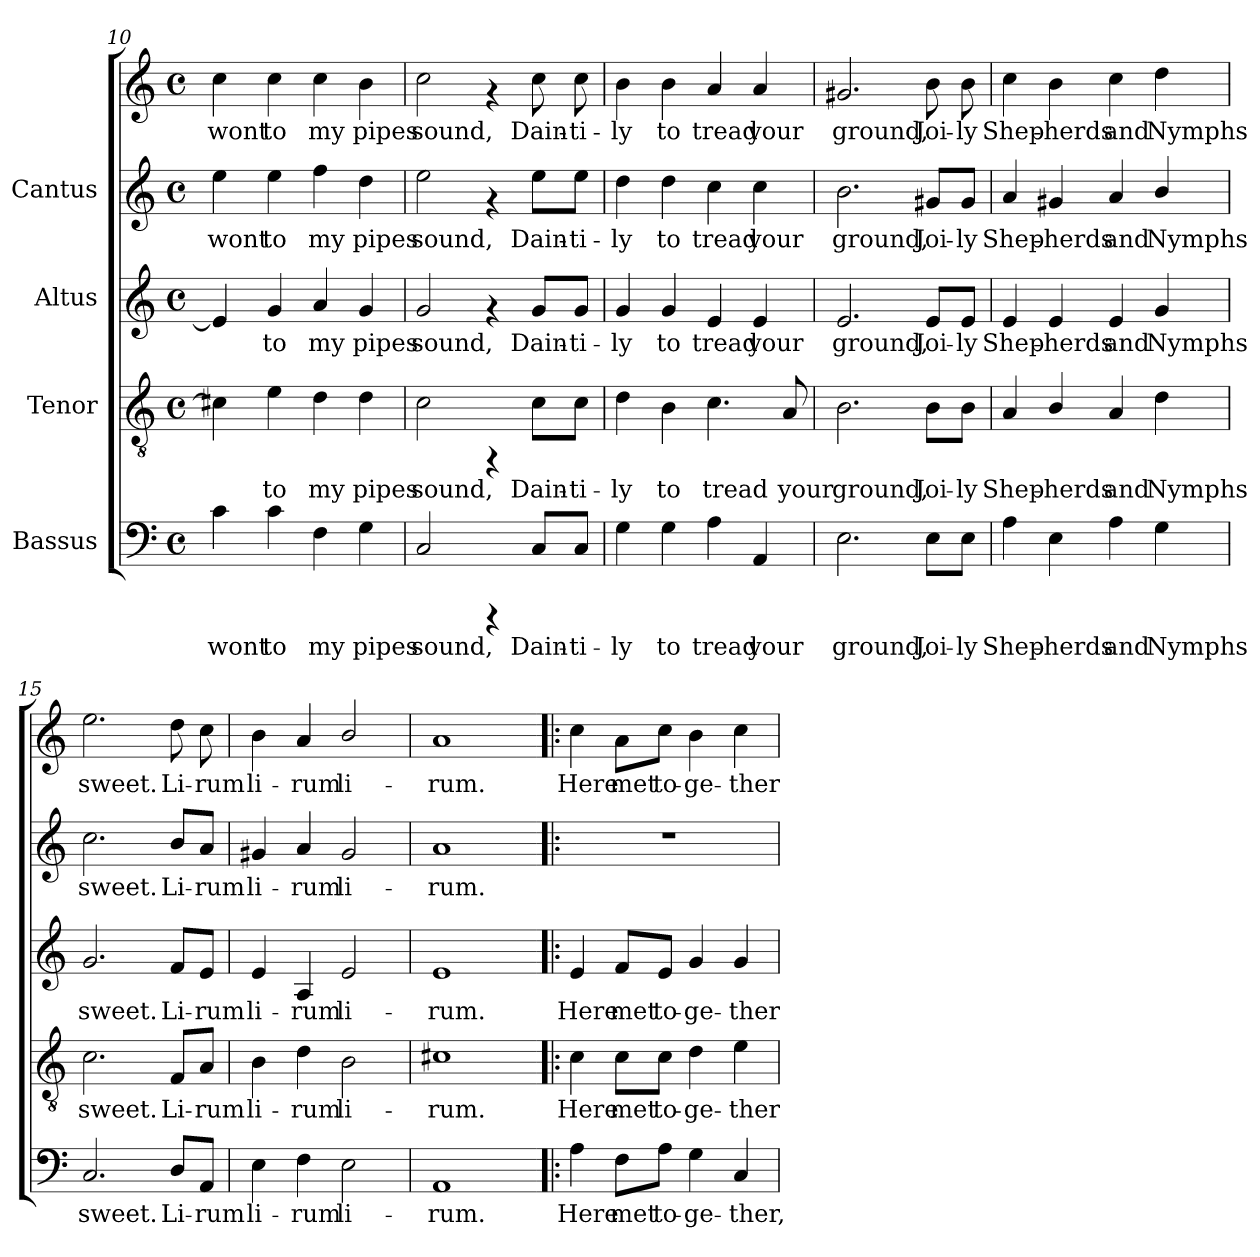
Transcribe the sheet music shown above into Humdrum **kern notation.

**kern	**text	**kern	**text	**kern	**text	**kern	**text	**kern	**text
*part4	*part4	*part3	*part3	*part2	*part2	*part1	*part1	*part1	*part1
*staff5	*staff5	*staff4	*staff4	*staff3	*staff3	*staff2	*staff2	*staff1	*staff1
*I"Bassus	*	*I"Tenor	*	*I"Altus	*	*I"Cantus	*	*	*
*clefF4	*	*clefGv2	*	*clefG2	*	*clefG2	*	*clefG2	*
*M4/4	*	*M4/4	*	*M4/4	*	*M4/4	*	*M4/4	*
*met(c)	*	*met(c)	*	*met(c)	*	*met(c)	*	*met(c)	*
=10	=10	=10	=10	=10	=10	=10	=10	=10	=10
!	!LO:LY:b:cj	!	!LO:LY:b:cj	!	!LO:LY:b:cj	!	!LO:LY:b:cj	!	!LO:LY:b
4c\	wont	4c#X\]	.	4e/]	.	4ee\	wont	4cc\	wont
!	!LO:LY:b:cj	!	!LO:LY:b:cj	!	!LO:LY:b:cj	!	!LO:LY:b:cj	!	!LO:LY:b
4c\	to	4e\	to	4g/	to	4ee\	to	4cc\	to
!	!LO:LY:b:cj	!	!LO:LY:b:cj	!	!LO:LY:b:cj	!	!LO:LY:b:cj	!	!LO:LY:b
4F\	my	4d\	my	4a/	my	4ff\	my	4cc\	my
!	!LO:LY:b:cj	!	!LO:LY:b:cj	!	!LO:LY:b:cj	!	!LO:LY:b:cj	!	!LO:LY:b
4G\	pipes	4d\	pipes	4g/	pipes	4dd\	pipes	4b\	pipes
=11	=11	=11	=11	=11	=11	=11	=11	=11	=11
!	!LO:LY:b:cj	!	!LO:LY:b:cj	!	!LO:LY:b:cj	!	!LO:LY:b:cj	!	!LO:LY:b
2C/	sound,	2c\	sound,	2g/	sound,	2ee\	-sound,	2cc\	sound,
4rCCC	.	4rFF	.	4rf	.	4rf	.	4rf	.
!	!LO:LY:b:cj	!	!LO:LY:b:cj	!	!LO:LY:b:cj	!	!LO:LY:b:cj	!	!LO:LY:b
8C/L	Dain-	8c\L	Dain-	8g/L	Dain-	8ee\L	Dain-	8cc\	Dain-
!	!LO:LY:b:cj	!	!LO:LY:b:cj	!	!LO:LY:b:cj	!	!LO:LY:b:cj	!	!LO:LY:b
8C/J	-ti-	8c\J	-ti-	8g/J	-ti-	8ee\J	-ti-	8cc\	-ti-
=12	=12	=12	=12	=12	=12	=12	=12	=12	=12
!	!LO:LY:b:cj	!	!LO:LY:b:cj	!	!LO:LY:b:cj	!	!LO:LY:b:cj	!	!LO:LY:b
4G\	-ly	4d\	-ly	4g/	-ly	4dd\	ly	4b\	-ly
!	!LO:LY:b:cj	!	!LO:LY:b:cj	!	!LO:LY:b:cj	!	!LO:LY:b:cj	!	!LO:LY:b
4G\	to	4B\	to	4g/	to	4dd\	to	4b\	to
!	!LO:LY:b:cj	!	!LO:LY:b:cj	!	!LO:LY:b:cj	!	!LO:LY:b:cj	!	!LO:LY:b
4A\	tread	4.c\	tread	4e/	tread	4cc\	tread	4a/	tread
!	!LO:LY:b:cj	!	!	!	!LO:LY:b:cj	!	!LO:LY:b:cj	!	!LO:LY:b
4AA/	your	.	.	4e/	your	4cc\	your	4a/	your
!	!	!	!LO:LY:b:cj	!	!	!	!	!	!
.	.	8A/	your	.	.	.	.	.	.
!!LO:LB:g=z
=13	=13	=13	=13	=13	=13	=13	=13	=13	=13
!	!LO:LY:b:cj	!	!LO:LY:b:cj	!	!LO:LY:b:cj	!	!LO:LY:b:cj	!	!LO:LY:b
2.E\	ground,	2.B\	ground,	2.e/	ground,	2.b\	ground,	2.g#X/	ground,
!	!LO:LY:b:cj	!	!LO:LY:b:cj	!	!LO:LY:b:cj	!	!LO:LY:b:cj	!	!LO:LY:b
8E\L	Joi-	8B\L	Joi-	8e/L	Joi-	8g#X/L	Joi-	8b\	Joi-
!	!LO:LY:b:cj	!	!LO:LY:b:cj	!	!LO:LY:b:cj	!	!LO:LY:b:cj	!	!LO:LY:b
8E\J	-ly	8B\J	-ly	8e/J	-ly	8g#/J	-ly	8b\	-ly
=14	=14	=14	=14	=14	=14	=14	=14	=14	=14
!	!LO:LY:b:cj	!	!LO:LY:b:cj	!	!LO:LY:b:cj	!	!LO:LY:b:cj	!	!LO:LY:b
4A\	Shep-	4A/	Shep-	4e/	Shep-	4a/	Shep-	4cc\	Shep-
!	!LO:LY:b:cj	!	!LO:LY:b:cj	!	!LO:LY:b:cj	!	!LO:LY:b:cj	!	!LO:LY:b
4E\	-herds	4B/	-herds	4e/	-herds	4g#X/	-herds	4b\	-herds
!	!LO:LY:b:cj	!	!LO:LY:b:cj	!	!LO:LY:b:cj	!	!LO:LY:b:cj	!	!LO:LY:b
4A\	and	4A/	and	4e/	and	4a/	and	4cc\	and
!	!LO:LY:b:cj	!	!LO:LY:b:cj	!	!LO:LY:b:cj	!	!LO:LY:b:cj	!	!LO:LY:b
4G\	Nymphs	4d\	Nymphs	4g/	Nymphs	4b/	Nymphs	4dd\	Nymphs
=15	=15	=15	=15	=15	=15	=15	=15	=15	=15
!	!LO:LY:b:cj	!	!LO:LY:b:cj	!	!LO:LY:b:cj	!	!LO:LY:b:cj	!	!LO:LY:b
2.C/	sweet.	2.c\	sweet.	2.g/	sweet.	2.cc\	sweet.	2.ee\	sweet.
!	!LO:LY:b:cj	!	!LO:LY:b:cj	!	!LO:LY:b:cj	!	!LO:LY:b:cj	!	!LO:LY:b
8D/L	Li-	8F/L	Li-	8f/L	Li-	8b/L	Li-	8dd\	Li-
!	!LO:LY:b:cj	!	!LO:LY:b:cj	!	!LO:LY:b:cj	!	!LO:LY:b:cj	!	!LO:LY:b
8AA/J	-rum	8A/J	-rum	8e/J	-rum	8a/J	-rum	8cc\	-rum
=16	=16	=16	=16	=16	=16	=16	=16	=16	=16
!	!LO:LY:b:cj	!	!LO:LY:b:cj	!	!LO:LY:b:cj	!	!LO:LY:b:cj	!	!LO:LY:b
4E\	li-	4B\	li-	4e/	li-	4g#X/	-li-	4b\	li-
!	!LO:LY:b:cj	!	!LO:LY:b:cj	!	!LO:LY:b:cj	!	!LO:LY:b:cj	!	!LO:LY:b
4F\	-rum	4d\	-rum	4A/	-rum	4a/	-rum	4a/	-rum
!	!LO:LY:b:cj	!	!LO:LY:b:cj	!	!LO:LY:b:cj	!	!LO:LY:b:cj	!	!LO:LY:b
2E\	li-	2B\	li-	2e/	li-	2g#/	li-	2b/	li-
=17	=17	=17	=17	=17	=17	=17	=17	=17	=17
!	!LO:LY:b:cj	!	!LO:LY:b:cj	!	!LO:LY:b:cj	!	!LO:LY:b:cj	!	!LO:LY:b
1AA	-rum.	1c#X	-rum.	1e	-rum.	1a	rum.	1a	-rum.
!!LO:PB:g=z
=18!|:	=18!|:	=18!|:	=18!|:	=18!|:	=18!|:	=18!|:	=18!|:	=18!|:	=18!|:
!	!LO:LY:b:cj	!	!LO:LY:b:cj	!	!LO:LY:b:cj	!	!	!	!LO:LY:b
4A\	Here	4c\	Here	4e/	Here	1r	.	4cc\	Here
!	!LO:LY:b:cj	!	!LO:LY:b:cj	!	!LO:LY:b:cj	!	!	!	!LO:LY:b
8F\L	met	8c\L	met	8f/L	met	.	.	8a\L	met
!	!LO:LY:b:cj	!	!LO:LY:b:cj	!	!LO:LY:b:cj	!	!	!	!LO:LY:b
8A\J	to-	8c\J	to-	8e/J	to-	.	.	8cc\J	to-
!	!LO:LY:b:cj	!	!LO:LY:b:cj	!	!LO:LY:b:cj	!	!	!	!LO:LY:b
4G\	-ge-	4d\	-ge-	4g/	-ge-	.	.	4b\	-ge-
!	!LO:LY:b:cj	!	!LO:LY:b:cj	!	!LO:LY:b:cj	!	!	!	!LO:LY:b
4C/	-ther,	4e\	-ther	4g/	-ther	.	.	4cc\	-ther
=	=	=	=	=	=	=	=	=	=
*-	*-	*-	*-	*-	*-	*-	*-	*-	*-
